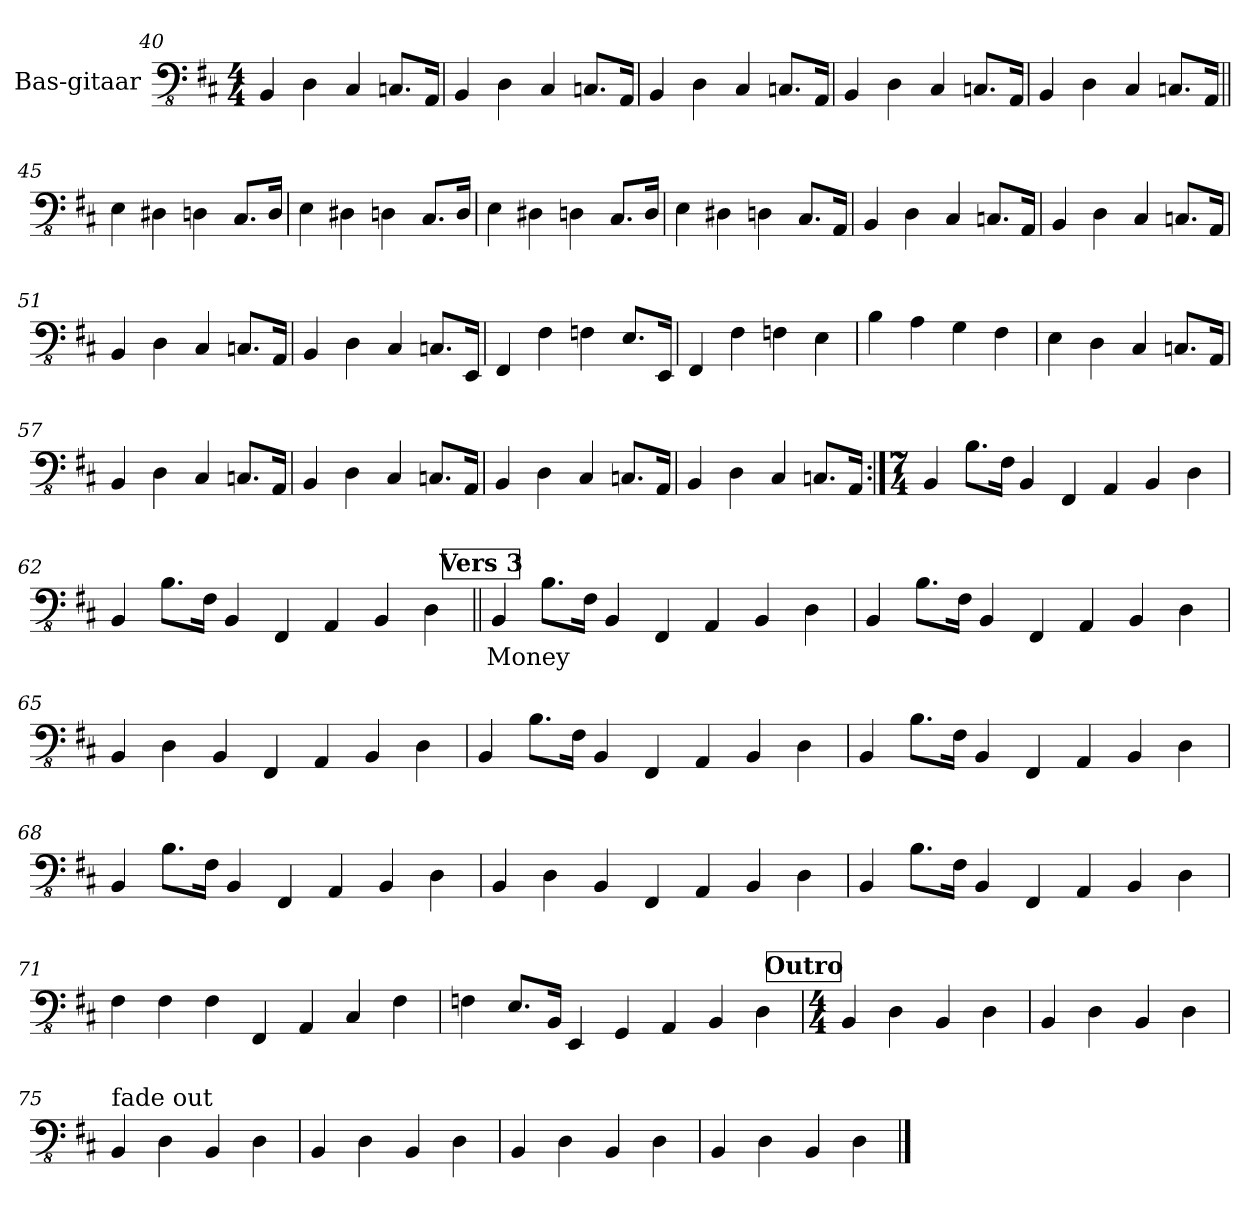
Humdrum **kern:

**kern	**text
*part1	*part1
*staff1	*staff1
*I"Bas-gitaar	*
*I'Bs. Git.	*
*clefFv4	*
*k[f#c#]	*
*M4/4	*
=40	=40
4BBB/	.
4DD\	.
4CC#/	.
8.CCn/L	.
16AAA/Jk	.
!!LO:PB:g=z
=41	=41
4BBB/	.
4DD\	.
4CC#/	.
8.CCn/L	.
16AAA/Jk	.
=42	=42
4BBB/	.
4DD\	.
4CC#/	.
8.CCn/L	.
16AAA/Jk	.
=43	=43
4BBB/	.
4DD\	.
4CC#/	.
8.CCn/L	.
16AAA/Jk	.
=44	=44
4BBB/	.
4DD\	.
4CC#/	.
8.CCn/L	.
16AAA/Jk	.
!!LO:LB:g=z
=45||	=45||
4EE\	.
4DD#X\	.
4DDn\	.
8.CC#/L	.
16DD/Jk	.
=46	=46
4EE\	.
4DD#X\	.
4DDn\	.
8.CC#/L	.
16DD/Jk	.
=47	=47
4EE\	.
4DD#X\	.
4DDn\	.
8.CC#/L	.
16DD/Jk	.
=48	=48
4EE\	.
4DD#X\	.
4DDn\	.
8.CC#/L	.
16AAA/Jk	.
!!LO:LB:g=z
=49	=49
4BBB/	.
4DD\	.
4CC#/	.
8.CCn/L	.
16AAA/Jk	.
=50	=50
4BBB/	.
4DD\	.
4CC#/	.
8.CCn/L	.
16AAA/Jk	.
=51	=51
4BBB/	.
4DD\	.
4CC#/	.
8.CCn/L	.
16AAA/Jk	.
=52	=52
4BBB/	.
4DD\	.
4CC#/	.
8.CCn/L	.
16EEE/Jk	.
!!LO:LB:g=z
=53	=53
4FFF#/	.
4FF#\	.
4FFn\	.
8.EE/L	.
16EEE/Jk	.
=54	=54
4FFF#/	.
4FF#\	.
4FFn\	.
4EE\	.
=55	=55
4BB\	.
4AA\	.
4GG\	.
4FF#\	.
=56	=56
4EE\	.
4DD\	.
4CC#/	.
8.CCn/L	.
16AAA/Jk	.
!!LO:LB:g=z
=57	=57
4BBB/	.
4DD\	.
4CC#/	.
8.CCn/L	.
16AAA/Jk	.
=58	=58
4BBB/	.
4DD\	.
4CC#/	.
8.CCn/L	.
16AAA/Jk	.
=59	=59
4BBB/	.
4DD\	.
4CC#/	.
8.CCn/L	.
16AAA/Jk	.
=60	=60
4BBB/	.
4DD\	.
4CC#/	.
8.CCn/L	.
16AAA/Jk	.
!!LO:LB:g=z
=61:|!	=61:|!
*M7/4	*
4BBB/	.
8.BB\L	.
16FF#\Jk	.
4BBB/	.
4FFF#/	.
4AAA/	.
4BBB/	.
4DD\	.
=62	=62
4BBB/	.
8.BB\L	.
16FF#\Jk	.
4BBB/	.
4FFF#/	.
4AAA/	.
4BBB/	.
4DD\	.
!!LO:LB:g=z
!!LO:REH:place=s1:a:B:fs=14:t=Vers 3
=63||	=63||
4BBB/	Money
8.BB\L	.
16FF#\Jk	.
4BBB/	.
4FFF#/	.
4AAA/	.
4BBB/	.
4DD\	.
=64	=64
4BBB/	.
8.BB\L	.
16FF#\Jk	.
4BBB/	.
4FFF#/	.
4AAA/	.
4BBB/	.
4DD\	.
=65	=65
4BBB/	.
4DD\	.
4BBB/	.
4FFF#/	.
4AAA/	.
4BBB/	.
4DD\	.
=66	=66
4BBB/	.
8.BB\L	.
16FF#\Jk	.
4BBB/	.
4FFF#/	.
4AAA/	.
4BBB/	.
4DD\	.
!!LO:LB:g=z
=67	=67
4BBB/	.
8.BB\L	.
16FF#\Jk	.
4BBB/	.
4FFF#/	.
4AAA/	.
4BBB/	.
4DD\	.
=68	=68
4BBB/	.
8.BB\L	.
16FF#\Jk	.
4BBB/	.
4FFF#/	.
4AAA/	.
4BBB/	.
4DD\	.
=69	=69
4BBB/	.
4DD\	.
4BBB/	.
4FFF#/	.
4AAA/	.
4BBB/	.
4DD\	.
=70	=70
4BBB/	.
8.BB\L	.
16FF#\Jk	.
4BBB/	.
4FFF#/	.
4AAA/	.
4BBB/	.
4DD\	.
!!LO:LB:g=z
=71	=71
4FF#\	.
4FF#\	.
4FF#\	.
4FFF#/	.
4AAA/	.
4CC#/	.
4FF#\	.
=72	=72
4FFn\	.
8.EE/L	.
16BBB/Jk	.
4EEE/	.
4GGG/	.
4AAA/	.
4BBB/	.
4DD\	.
!!LO:REH:place=s1:a:B:fs=14:t=Outro
=73	=73
*M4/4	*
4BBB/	.
4DD\	.
4BBB/	.
4DD\	.
=74	=74
4BBB/	.
4DD\	.
4BBB/	.
4DD\	.
!!LO:LB:g=z
=75	=75
!LO:TX:a:t=fade out	!
4BBB/	.
4DD\	.
4BBB/	.
4DD\	.
=76	=76
4BBB/	.
4DD\	.
4BBB/	.
4DD\	.
=77	=77
4BBB/	.
4DD\	.
4BBB/	.
4DD\	.
=78	=78
4BBB/	.
4DD\	.
4BBB/	.
4DD\	.
==	==
*-	*-
